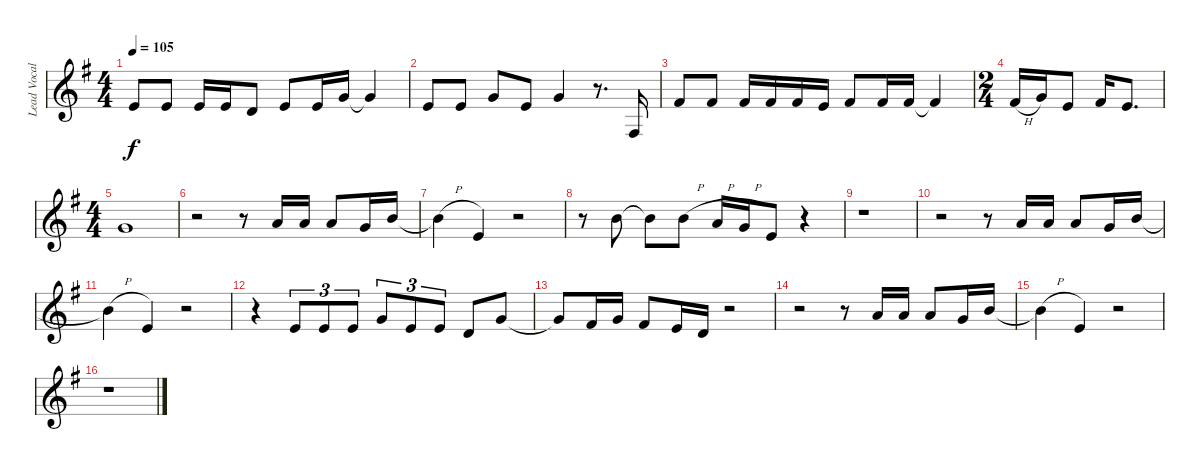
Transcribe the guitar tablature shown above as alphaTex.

\track ("Lead Vocals" "Lead Vocal") {instrument lead6voice}
\staff {score}
\tuning (E4 B3 G3 D3 A2 E2) {hide}
\ts (4 4)
\tempo 105
\clef g2
\ks eminor
0.1.8{dy f} 0.1.8 0.1.16 0.1.16 3.2.8 0.1.8 0.1.16 3.1.16 3.1{t}.4 |
5.2.8 5.2.8 3.1.8 5.2.8 3.1.4 r.8{d} 4.4.16 |
2.1.8 2.1.8 2.1.16 2.1.16 2.1.16 5.2.16 2.1.8 2.1.16 2.1.16 2.1{t}.4 |
\ts (2 4)
2.1{h}.16 3.1.16 0.1.8 2.1.16 5.2.8{d} |
\ts (4 4)
3.1.1 |
r.2 r.8 5.1.16 5.1.16 5.1.8 3.1.16 7.1.16 |
7.1{h t}.4 0.1.4 r.2 |
r.8 7.1.8 7.1{t}.8 7.1{h}.8 5.1{h}.16 3.1{h}.16 0.1.8 r.4 |
r.1 |
r.2 r.8 5.1.16 5.1.16 5.1.8 3.1.16 7.1.16 |
7.1{h t}.4 0.1.4 r.2 |
r.4 0.1.8{tu (3 2)} 0.1.8{tu (3 2)} 0.1.8{tu (3 2)} 3.1.8{tu (3 2)} 0.1.8{tu (3 2)} 0.1.8{tu (3 2)} 3.2.8 3.1.8 |
3.1{t}.8 2.1.16 3.1.16 2.1.8 0.1.16 3.2.16 r.2 |
r.2 r.8 5.1.16 5.1.16 5.1.8 3.1.16 7.1.16 |
7.1{h t}.4 0.1.4 r.2 |
r.1
